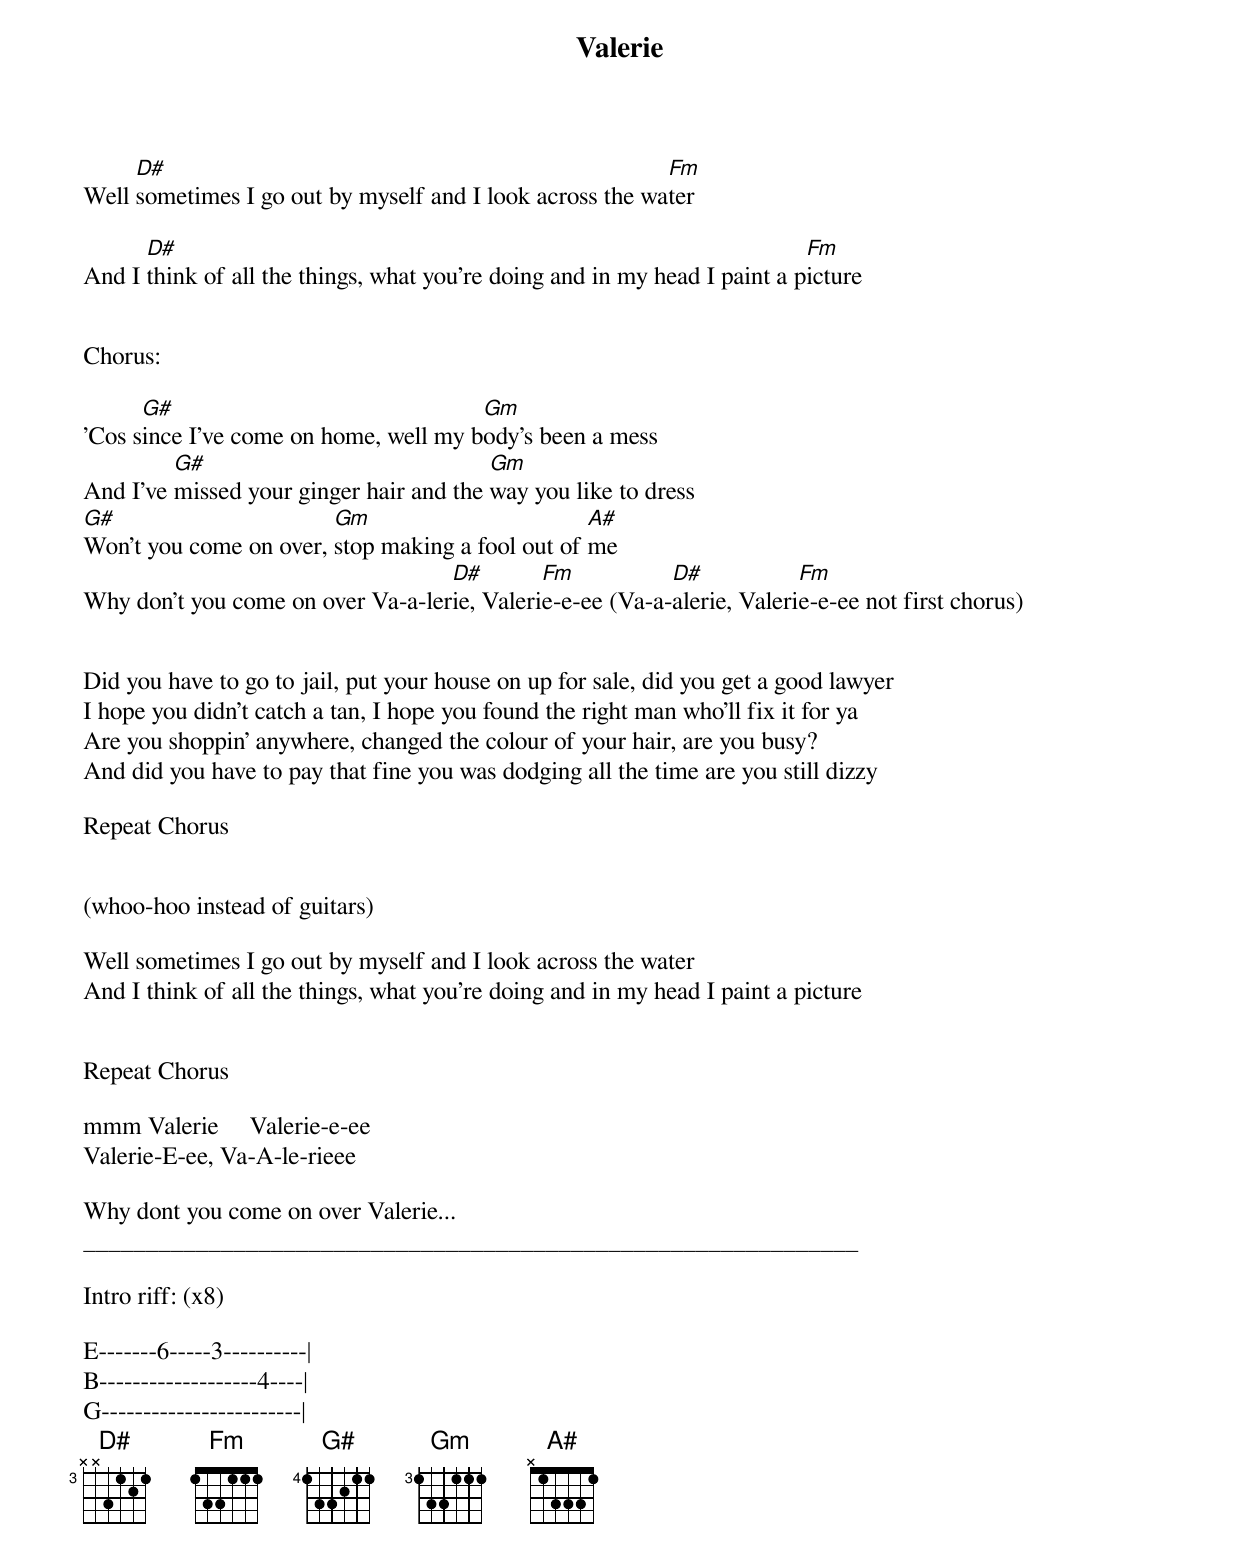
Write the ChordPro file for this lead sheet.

{t: Valerie}
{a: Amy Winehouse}

Well [D#]sometimes I go out by myself and I look across the wa[Fm]ter

And I [D#]think of all the things, what you're doing and in my head I paint a p[Fm]icture


Chorus:

'Cos s[G#]ince I've come on home, well my b[Gm]ody's been a mess
And I've [G#]missed your ginger hair and the [Gm]way you like to dress
[G#]Won't you come on over, [Gm]stop making a fool out of [A#]me
Why don't you come on over Va-a-ler[D#]ie, Valeri[Fm]e-e-ee (Va-a-[D#]alerie, Valeri[Fm]e-e-ee not first chorus)


Did you have to go to jail, put your house on up for sale, did you get a good lawyer
I hope you didn't catch a tan, I hope you found the right man who'll fix it for ya
Are you shoppin' anywhere, changed the colour of your hair, are you busy?
And did you have to pay that fine you was dodging all the time are you still dizzy

Repeat Chorus


(whoo-hoo instead of guitars)

Well sometimes I go out by myself and I look across the water
And I think of all the things, what you're doing and in my head I paint a picture


Repeat Chorus

mmm Valerie     Valerie-e-ee
Valerie-E-ee, Va-A-le-rieee

Why dont you come on over Valerie...
______________________________________________________________

Intro riff: (x8)

E-------6-----3----------|
B-------------------4----|
G------------------------|
